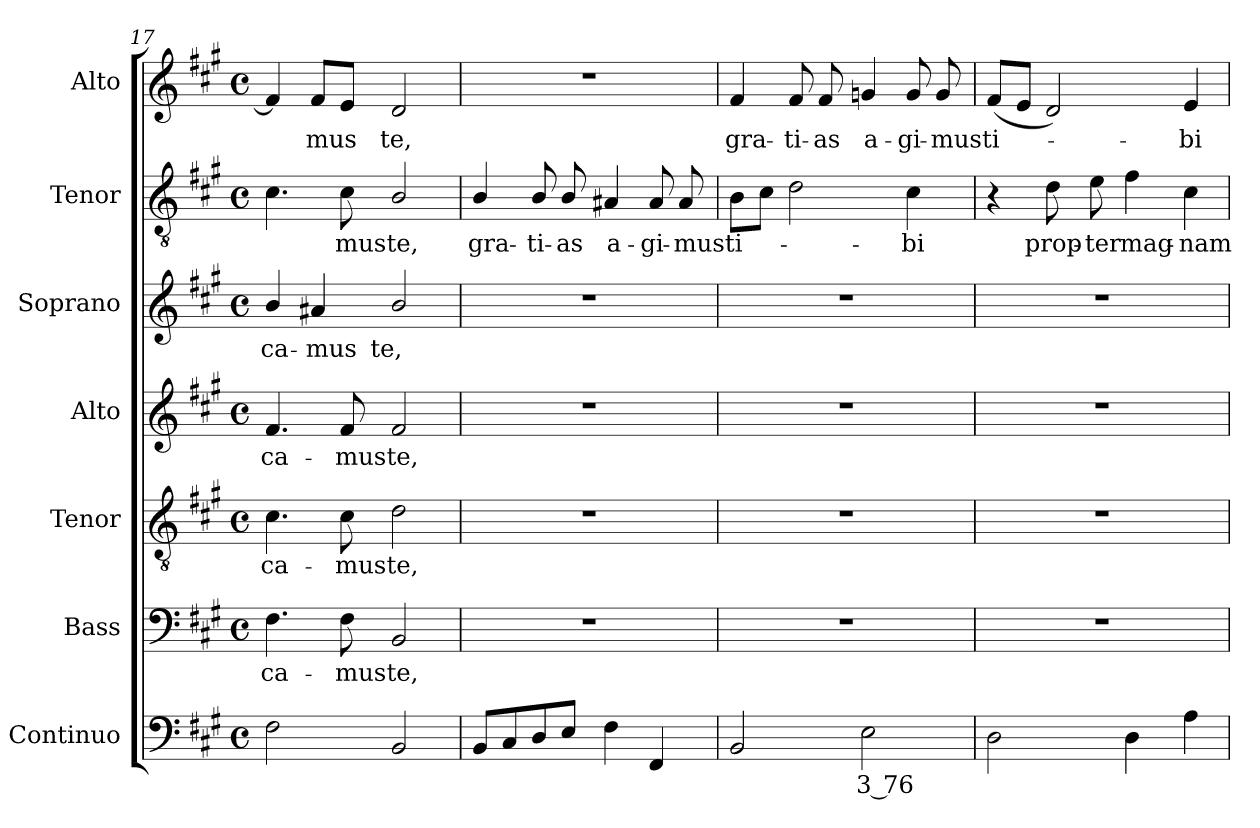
**kern	**text	**kern	**text	**kern	**text	**kern	**text	**kern	**text	**kern	**text	**kern	**text
*part7	*part7	*part6	*part6	*part5	*part5	*part4	*part4	*part3	*part3	*part2	*part2	*part1	*part1
*staff7	*staff7	*staff6	*staff6	*staff5	*staff5	*staff4	*staff4	*staff3	*staff3	*staff2	*staff2	*staff1	*staff1
*I"Continuo	*	*I"Bass	*	*I"Tenor	*	*I"Alto	*	*I"Soprano	*	*I"Tenor	*	*I"Alto	*
*I'Cont.	*	*I'B.	*	*I'T.	*	*I'A.	*	*I'S.	*	*I'T.	*	*I'A.	*
*clefF4	*	*clefF4	*	*clefGv2	*	*clefG2	*	*clefG2	*	*clefGv2	*	*clefG2	*
*	*	*	*	*ITrd7c12	*	*	*	*	*	*ITrd7c12	*	*	*
*k[f#c#g#]	*	*k[f#c#g#]	*	*k[f#c#g#]	*	*k[f#c#g#]	*	*k[f#c#g#]	*	*k[f#c#g#]	*	*k[f#c#g#]	*
*A:	*	*A:	*	*A:	*	*A:	*	*A:	*	*A:	*	*A:	*
*M4/4	*	*M4/4	*	*M4/4	*	*M4/4	*	*M4/4	*	*M4/4	*	*M4/4	*
*met(c)	*	*met(c)	*	*met(c)	*	*met(c)	*	*met(c)	*	*met(c)	*	*met(c)	*
=17	=17	=17	=17	=17	=17	=17	=17	=17	=17	=17	=17	=17	=17
!	!	!	!LO:LY:b:color=#000000	!	!	!	!	!	!	!	!	!	!
!	!	!	!	!	!LO:LY:b:color=#000000	!	!	!	!	!	!	!	!
!	!	!	!	!	!	!	!LO:LY:b:color=#000000	!	!	!	!	!	!
!	!	!	!	!	!	!	!	!	!LO:LY:b:color=#000000	!	!	!	!
2F#i\	.	4.F#i\	-ca-	4.C#i\	-ca-	4.f#i/	-ca-	4bi/	-ca-	4.C#i\	.	4f#i/]	.
!	!	!	!	!	!	!	!	!	!LO:LY:b:color=#000000	!	!	!	!
!	!	!	!	!	!	!	!	!	!	!	!	!	!LO:LY:b:color=#000000
.	.	.	.	.	.	.	.	4a#Xi/	-mus	.	.	8f#i/L	-mus
!	!	!	!LO:LY:b:color=#000000	!	!	!	!	!	!	!	!	!	!
!	!	!	!	!	!LO:LY:b:color=#000000	!	!	!	!	!	!	!	!
!	!	!	!	!	!	!	!LO:LY:b:color=#000000	!	!	!	!	!	!
!	!	!	!	!	!	!	!	!	!	!	!LO:LY:b:color=#000000	!	!
.	.	8F#i\	-mus	8C#i\	-mus	8f#i/	-mus	.	.	8C#i\	-mus	8ei/J	.
!	!	!	!LO:LY:b:color=#000000	!	!	!	!	!	!	!	!	!	!
!	!	!	!	!	!LO:LY:b:color=#000000	!	!	!	!	!	!	!	!
!	!	!	!	!	!	!	!LO:LY:b:color=#000000	!	!	!	!	!	!
!	!	!	!	!	!	!	!	!	!LO:LY:b:color=#000000	!	!	!	!
!	!	!	!	!	!	!	!	!	!	!	!LO:LY:b:color=#000000	!	!
!	!	!	!	!	!	!	!	!	!	!	!	!	!LO:LY:b:color=#000000
2BBi/	.	2BBi/	te,	2Di\	te,	2f#i/	te,	2bi/	te,	2BBi/	te,	2di/	te,
!!LO:PB:g=z
=18	=18	=18	=18	=18	=18	=18	=18	=18	=18	=18	=18	=18	=18
!	!	!	!	!	!	!	!	!	!	!	!LO:LY:b:color=#000000	!	!
8BBi/L	.	1r	.	1r	.	1r	.	1r	.	4BBi/	gra-	1r	.
8C#i/	.	.	.	.	.	.	.	.	.	.	.	.	.
!	!	!	!	!	!	!	!	!	!	!	!LO:LY:b:color=#000000	!	!
8Di/	.	.	.	.	.	.	.	.	.	8BBi/	-ti-	.	.
!	!	!	!	!	!	!	!	!	!	!	!LO:LY:b:color=#000000	!	!
8Ei/J	.	.	.	.	.	.	.	.	.	8BBi/	-as	.	.
!	!	!	!	!	!	!	!	!	!	!	!LO:LY:b:color=#000000	!	!
4F#i\	.	.	.	.	.	.	.	.	.	4AA#Xi/	a-	.	.
!	!	!	!	!	!	!	!	!	!	!	!LO:LY:b:color=#000000	!	!
4FF#i/	.	.	.	.	.	.	.	.	.	8AA#i/	-gi-	.	.
!	!	!	!	!	!	!	!	!	!	!	!LO:LY:b:color=#000000	!	!
.	.	.	.	.	.	.	.	.	.	8AA#i/	-mus	.	.
=19	=19	=19	=19	=19	=19	=19	=19	=19	=19	=19	=19	=19	=19
!	!	!	!	!	!	!	!	!	!	!	!LO:LY:b:color=#000000	!	!
!	!	!	!	!	!	!	!	!	!	!	!	!	!LO:LY:b:color=#000000
2BBi/	.	1r	.	1r	.	1r	.	1r	.	8BBi\L	ti-	4f#i/	gra-
.	.	.	.	.	.	.	.	.	.	8C#i\J	.	.	.
!	!	!	!	!	!	!	!	!	!	!	!	!	!LO:LY:b:color=#000000
.	.	.	.	.	.	.	.	.	.	2Di\	.	8f#i/	-ti-
!	!	!	!	!	!	!	!	!	!	!	!	!	!LO:LY:b:color=#000000
.	.	.	.	.	.	.	.	.	.	.	.	8f#i/	-as
!	!LO:LY:b:color=#000000	!	!	!	!	!	!	!	!	!	!	!	!
!	!	!	!	!	!	!	!	!	!	!	!	!	!LO:LY:b:color=#000000
2Ei\	3 76	.	.	.	.	.	.	.	.	.	.	4gni/	a-
!	!	!	!	!	!	!	!	!	!	!	!LO:LY:b:color=#000000	!	!
!	!	!	!	!	!	!	!	!	!	!	!	!	!LO:LY:b:color=#000000
.	.	.	.	.	.	.	.	.	.	4C#i\	-bi	8gi/	-gi-
!	!	!	!	!	!	!	!	!	!	!	!	!	!LO:LY:b:color=#000000
.	.	.	.	.	.	.	.	.	.	.	.	8gi/	-mus
=20	=20	=20	=20	=20	=20	=20	=20	=20	=20	=20	=20	=20	=20
!	!	!	!	!	!	!	!	!	!	!	!	!	!LO:LY:b:color=#000000
2Di\	.	1r	.	1r	.	1r	.	1r	.	4r	.	(8f#i/L	ti-
.	.	.	.	.	.	.	.	.	.	.	.	8ei/J	.
!	!	!	!	!	!	!	!	!	!	!	!LO:LY:b:color=#000000	!	!
.	.	.	.	.	.	.	.	.	.	8Di\	prop-	2di/)	.
!	!	!	!	!	!	!	!	!	!	!	!LO:LY:b:color=#000000	!	!
.	.	.	.	.	.	.	.	.	.	8Ei\	-ter	.	.
!	!	!	!	!	!	!	!	!	!	!	!LO:LY:b:color=#000000	!	!
4Di\	.	.	.	.	.	.	.	.	.	4F#i\	mag-	.	.
!	!	!	!	!	!	!	!	!	!	!	!LO:LY:b:color=#000000	!	!
!	!	!	!	!	!	!	!	!	!	!	!	!	!LO:LY:b:color=#000000
4Ai\	.	.	.	.	.	.	.	.	.	4C#i\	-nam	4ei/	-bi
=	=	=	=	=	=	=	=	=	=	=	=	=	=
*-	*-	*-	*-	*-	*-	*-	*-	*-	*-	*-	*-	*-	*-
